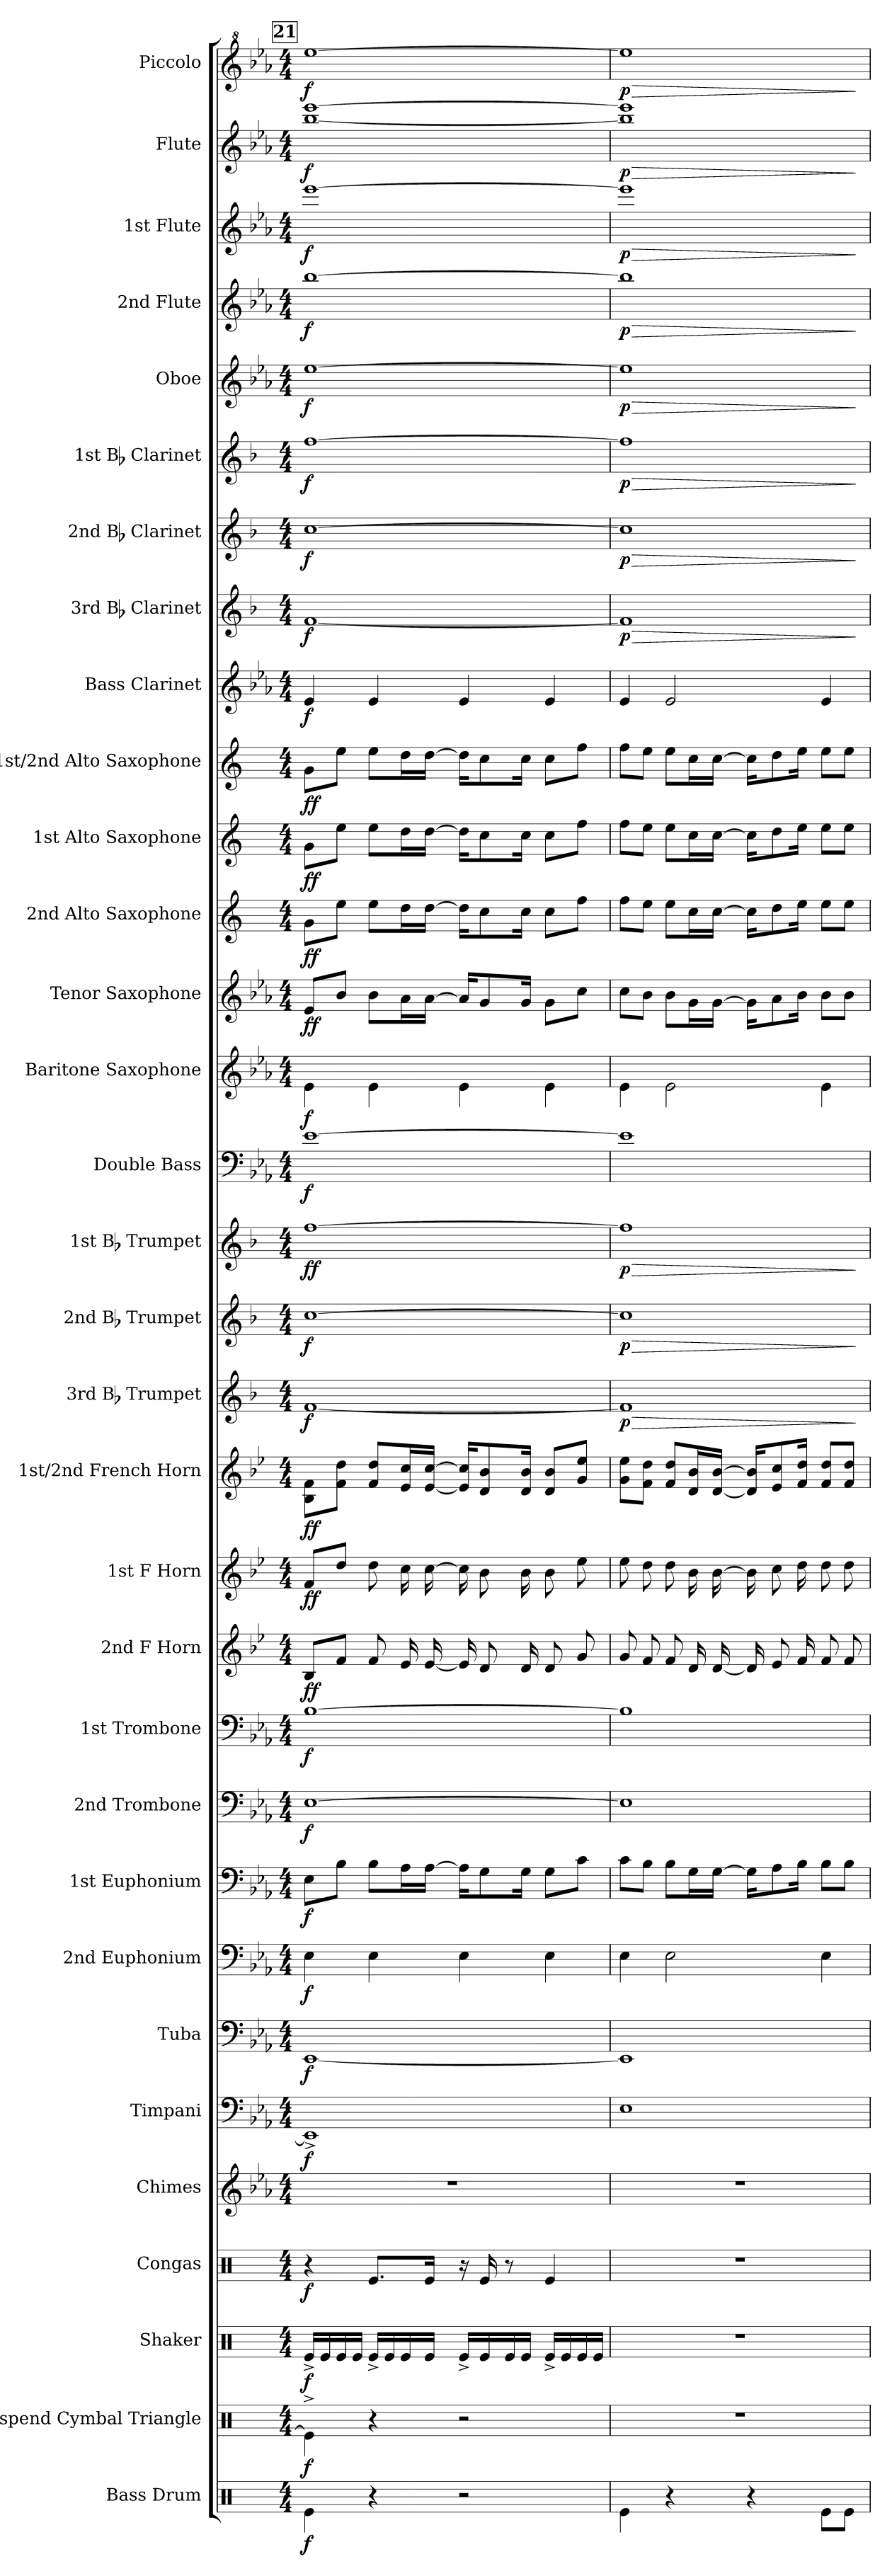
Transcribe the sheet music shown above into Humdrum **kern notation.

**kern	**dynam	**kern	**dynam	**kern	**dynam	**kern	**dynam	**kern	**kern	**dynam	**kern	**dynam	**kern	**dynam	**kern	**dynam	**kern	**dynam	**kern	**dynam	**kern	**dynam	**kern	**dynam	**kern	**dynam	**kern	**dynam	**kern	**dynam	**kern	**dynam	**kern	**dynam	**kern	**dynam	**kern	**dynam	**kern	**dynam	**kern	**dynam	**kern	**dynam	**kern	**dynam	**kern	**dynam	**kern	**dynam	**kern	**dynam	**kern	**dynam	**kern	**dynam	**kern	**dynam	**kern	**dynam	**kern	**dynam
*part32	*part32	*part31	*part31	*part30	*part30	*part29	*part29	*part28	*part27	*part27	*part26	*part26	*part25	*part25	*part24	*part24	*part23	*part23	*part22	*part22	*part21	*part21	*part20	*part20	*part19	*part19	*part18	*part18	*part17	*part17	*part16	*part16	*part15	*part15	*part14	*part14	*part13	*part13	*part12	*part12	*part11	*part11	*part10	*part10	*part9	*part9	*part8	*part8	*part7	*part7	*part6	*part6	*part5	*part5	*part4	*part4	*part3	*part3	*part2	*part2	*part1	*part1
*staff32	*staff32	*staff31	*staff31	*staff30	*staff30	*staff29	*staff29	*staff28	*staff27	*staff27	*staff26	*staff26	*staff25	*staff25	*staff24	*staff24	*staff23	*staff23	*staff22	*staff22	*staff21	*staff21	*staff20	*staff20	*staff19	*staff19	*staff18	*staff18	*staff17	*staff17	*staff16	*staff16	*staff15	*staff15	*staff14	*staff14	*staff13	*staff13	*staff12	*staff12	*staff11	*staff11	*staff10	*staff10	*staff9	*staff9	*staff8	*staff8	*staff7	*staff7	*staff6	*staff6	*staff5	*staff5	*staff4	*staff4	*staff3	*staff3	*staff2	*staff2	*staff1	*staff1
*I"Bass Drum	*	*I"Suspend Cymbal Triangle	*	*I"Shaker	*	*I"Congas	*	*I"Chimes	*I"Timpani	*	*I"Tuba	*	*I"2nd Euphonium	*	*I"1st Euphonium	*	*I"2nd Trombone	*	*I"1st Trombone	*	*I"2nd F Horn	*	*I"1st F Horn	*	*I"1st/2nd French Horn	*	*I"3rd Bb Trumpet	*	*I"2nd Bb Trumpet	*	*I"1st Bb Trumpet	*	*I"Double Bass	*	*I"Baritone Saxophone	*	*I"Tenor Saxophone	*	*I"2nd Alto Saxophone	*	*I"1st Alto Saxophone	*	*I"1st/2nd Alto Saxophone	*	*I"Bass Clarinet	*	*I"3rd Bb Clarinet	*	*I"2nd Bb Clarinet	*	*I"1st Bb Clarinet	*	*I"Oboe	*	*I"2nd Flute	*	*I"1st Flute	*	*I"Flute	*	*I"Piccolo	*
*I'B. Dr.	*	*I'Sus.C Tri.	*	*I'Sh.	*	*I'Co.	*	*I'Chm.	*I'Timp.	*	*I'Tba.	*	*I'Euph. 2	*	*I'Euph. 1	*	*I'Tbn. 2	*	*I'Tbn. 1	*	*I'F Hn. 2	*	*I'F Hn. 1	*	*I'F Hn. 1/2	*	*I'Tpt. 3	*	*I'Tpt. 2	*	*I'Tpt. 1	*	*I'D. Bass	*	*I'Bar. Sax	*	*I'T. Sax.	*	*I'A. Sax. 2	*	*I'A. Sax. 1	*	*I'A. Sax. 1/2	*	*I'B. Cl.	*	*I'Cl. 3	*	*I'Cl. 2	*	*I'Cl. 1	*	*I'Ob.	*	*I'Fl. 2	*	*I'Fl. 1	*	*I'Fl.	*	*I'Picc.	*
*clefX	*	*clefX	*	*clefX	*	*clefX	*	*clefG2	*clefF4	*	*clefF4	*	*clefF4	*	*clefF4	*	*clefF4	*	*clefF4	*	*clefG2	*	*clefG2	*	*clefG2	*	*clefG2	*	*clefG2	*	*clefG2	*	*clefF4	*	*clefG2	*	*clefG2	*	*clefG2	*	*clefG2	*	*clefG2	*	*clefG2	*	*clefG2	*	*clefG2	*	*clefG2	*	*clefG2	*	*clefG2	*	*clefG2	*	*clefG2	*	*clefG^2	*
*	*	*	*	*	*	*	*	*	*	*	*	*	*	*	*	*	*	*	*	*	*ITrd4c7	*	*ITrd4c7	*	*ITrd4c7	*	*ITrd1c2	*	*ITrd1c2	*	*ITrd1c2	*	*ITrd7c12	*	*ITrd12c21	*	*ITrd8c14	*	*ITrd5c9	*	*ITrd5c9	*	*ITrd5c9	*	*ITrd8c14	*	*ITrd1c2	*	*ITrd1c2	*	*ITrd1c2	*	*	*	*	*	*	*	*	*	*ITrd-7c-12	*
*k[]	*	*k[]	*	*k[]	*	*k[]	*	*k[b-e-a-]	*k[b-e-a-]	*	*k[b-e-a-]	*	*k[b-e-a-]	*	*k[b-e-a-]	*	*k[b-e-a-]	*	*k[b-e-a-]	*	*k[b-e-a-]	*	*k[b-e-a-]	*	*k[b-e-a-]	*	*k[b-e-a-]	*	*k[b-e-a-]	*	*k[b-e-a-]	*	*k[b-e-a-]	*	*k[b-e-a-]	*	*k[b-e-a-]	*	*k[b-e-a-]	*	*k[b-e-a-]	*	*k[b-e-a-]	*	*k[b-e-a-]	*	*k[b-e-a-]	*	*k[b-e-a-]	*	*k[b-e-a-]	*	*k[b-e-a-]	*	*k[b-e-a-]	*	*k[b-e-a-]	*	*k[b-e-a-]	*	*k[b-e-a-]	*
*M4/4	*	*M4/4	*	*M4/4	*	*M4/4	*	*M4/4	*M4/4	*	*M4/4	*	*M4/4	*	*M4/4	*	*M4/4	*	*M4/4	*	*M4/4	*	*M4/4	*	*M4/4	*	*M4/4	*	*M4/4	*	*M4/4	*	*M4/4	*	*M4/4	*	*M4/4	*	*M4/4	*	*M4/4	*	*M4/4	*	*M4/4	*	*M4/4	*	*M4/4	*	*M4/4	*	*M4/4	*	*M4/4	*	*M4/4	*	*M4/4	*	*M4/4	*
!!LO:REH:place=s1:a:B:fs=14:t=21
=21	=21	=21	=21	=21	=21	=21	=21	=21	=21	=21	=21	=21	=21	=21	=21	=21	=21	=21	=21	=21	=21	=21	=21	=21	=21	=21	=21	=21	=21	=21	=21	=21	=21	=21	=21	=21	=21	=21	=21	=21	=21	=21	=21	=21	=21	=21	=21	=21	=21	=21	=21	=21	=21	=21	=21	=21	=21	=21	=21	=21	=21	=21
!	!LO:DY:b	!	!LO:DY:b	!	!LO:DY:b	!	!LO:DY:b	!	!	!LO:DY:b	!	!LO:DY:b	!	!LO:DY:b	!	!LO:DY:b	!	!LO:DY:b	!	!LO:DY:b	!	!LO:DY:b	!	!LO:DY:b	!	!LO:DY:b	!	!LO:DY:b	!	!LO:DY:b	!	!LO:DY:b	!	!	!	!	!	!	!	!	!	!	!	!	!	!	!	!	!	!	!	!	!	!	!	!	!	!	!	!	!	!
!	!	!	!	!	!	!	!	!	!	!	!	!	!	!	!	!	!	!	!	!	!	!	!	!	!	!	!	!	!	!	!	!LO:DY:n=1:b	!	!LO:DY:b	!	!LO:DY:b	!	!LO:DY:b	!	!LO:DY:b	!	!LO:DY:b	!	!LO:DY:b	!	!LO:DY:b	!	!LO:DY:b	!	!LO:DY:b	!	!LO:DY:b	!	!LO:DY:b	!	!LO:DY:b	!	!LO:DY:b	!	!LO:DY:b	!	!LO:DY:b
4Re\	f	4Re^\]	f	16Re^/LL	f	4r	f	1r	1EE-^]	f	[1EE-	f	4E-\	f	8E-\L	f	[1E-	f	[1B-	f	8E-/L	ff	8B-/L	ff	8E-\ 8B-\L	ff	[1e-	f	[1b-	f	[1ee-	f f	[1E-	f	4E-\	f	8E-/L	ff	8B-\L	ff	8B-\L	ff	8B-\L	ff	4E-/	f	[1e-	f	[1b-	f	[1ee-	f	[1ee-	f	[1bb-	f	[1eee-	f	[1bb- [1eee-	f	[1eeee-	f
.	.	.	.	16Re/	.	.	.	.	.	.	.	.	.	.	.	.	.	.	.	.	.	.	.	.	.	.	.	.	.	.	.	.	.	.	.	.	.	.	.	.	.	.	.	.	.	.	.	.	.	.	.	.	.	.	.	.	.	.	.	.	.	.
.	.	.	.	16Re/	.	.	.	.	.	.	.	.	.	.	8B-\J	.	.	.	.	.	8B-/J	.	8g\J	.	8B-\ 8g\J	.	.	.	.	.	.	.	.	.	.	.	8B-/J	.	8g\J	.	8g\J	.	8g\J	.	.	.	.	.	.	.	.	.	.	.	.	.	.	.	.	.	.	.
.	.	.	.	16Re/JJ	.	.	.	.	.	.	.	.	.	.	.	.	.	.	.	.	.	.	.	.	.	.	.	.	.	.	.	.	.	.	.	.	.	.	.	.	.	.	.	.	.	.	.	.	.	.	.	.	.	.	.	.	.	.	.	.	.	.
4r	.	4r	.	16Re^/LL	.	8.Re/L	.	.	.	.	.	.	4E-\	.	8B-\L	.	.	.	.	.	8B-/	.	8g\	.	8B-/ 8g/L	.	.	.	.	.	.	.	.	.	4E-\	.	8B-\L	.	8g\L	.	8g\L	.	8g\L	.	4E-/	.	.	.	.	.	.	.	.	.	.	.	.	.	.	.	.	.
.	.	.	.	16Re/	.	.	.	.	.	.	.	.	.	.	.	.	.	.	.	.	.	.	.	.	.	.	.	.	.	.	.	.	.	.	.	.	.	.	.	.	.	.	.	.	.	.	.	.	.	.	.	.	.	.	.	.	.	.	.	.	.	.
.	.	.	.	16Re/	.	.	.	.	.	.	.	.	.	.	16A-\L	.	.	.	.	.	16A-/	.	16f\	.	16A-/ 16f/L	.	.	.	.	.	.	.	.	.	.	.	16A-\L	.	16f\L	.	16f\L	.	16f\L	.	.	.	.	.	.	.	.	.	.	.	.	.	.	.	.	.	.	.
.	.	.	.	16Re/JJ	.	16Re/Jk	.	.	.	.	.	.	.	.	[16A-\JJ	.	.	.	.	.	[16A-/	.	[16f\	.	[16A-/ [16f/JJ	.	.	.	.	.	.	.	.	.	.	.	[16A-\JJ	.	[16f\JJ	.	[16f\JJ	.	[16f\JJ	.	.	.	.	.	.	.	.	.	.	.	.	.	.	.	.	.	.	.
2r	.	2r	.	16Re^/LL	.	16r	.	.	.	.	.	.	4E-\	.	16A-\KL]	.	.	.	.	.	16A-/]	.	16f\]	.	16A-/] 16f/]KL	.	.	.	.	.	.	.	.	.	4E-\	.	16A-/KL]	.	16f\KL]	.	16f\KL]	.	16f\KL]	.	4E-/	.	.	.	.	.	.	.	.	.	.	.	.	.	.	.	.	.
.	.	.	.	16Re/	.	16Re/	.	.	.	.	.	.	.	.	8G\	.	.	.	.	.	8G/	.	8e-\	.	8G/ 8e-/	.	.	.	.	.	.	.	.	.	.	.	8G/	.	8e-\	.	8e-\	.	8e-\	.	.	.	.	.	.	.	.	.	.	.	.	.	.	.	.	.	.	.
.	.	.	.	16Re/	.	8r	.	.	.	.	.	.	.	.	.	.	.	.	.	.	.	.	.	.	.	.	.	.	.	.	.	.	.	.	.	.	.	.	.	.	.	.	.	.	.	.	.	.	.	.	.	.	.	.	.	.	.	.	.	.	.	.
.	.	.	.	16Re/JJ	.	.	.	.	.	.	.	.	.	.	16G\Jk	.	.	.	.	.	16G/	.	16e-\	.	16G/ 16e-/Jk	.	.	.	.	.	.	.	.	.	.	.	16G/Jk	.	16e-\Jk	.	16e-\Jk	.	16e-\Jk	.	.	.	.	.	.	.	.	.	.	.	.	.	.	.	.	.	.	.
.	.	.	.	16Re^/LL	.	4Re/	.	.	.	.	.	.	4E-\	.	8G\L	.	.	.	.	.	8G/	.	8e-\	.	8G/ 8e-/L	.	.	.	.	.	.	.	.	.	4E-\	.	8G\L	.	8e-\L	.	8e-\L	.	8e-\L	.	4E-/	.	.	.	.	.	.	.	.	.	.	.	.	.	.	.	.	.
.	.	.	.	16Re/	.	.	.	.	.	.	.	.	.	.	.	.	.	.	.	.	.	.	.	.	.	.	.	.	.	.	.	.	.	.	.	.	.	.	.	.	.	.	.	.	.	.	.	.	.	.	.	.	.	.	.	.	.	.	.	.	.	.
.	.	.	.	16Re/	.	.	.	.	.	.	.	.	.	.	8c\J	.	.	.	.	.	8c/	.	8a-\	.	8c/ 8a-/J	.	.	.	.	.	.	.	.	.	.	.	8c\J	.	8a-\J	.	8a-\J	.	8a-\J	.	.	.	.	.	.	.	.	.	.	.	.	.	.	.	.	.	.	.
.	.	.	.	16Re/JJ	.	.	.	.	.	.	.	.	.	.	.	.	.	.	.	.	.	.	.	.	.	.	.	.	.	.	.	.	.	.	.	.	.	.	.	.	.	.	.	.	.	.	.	.	.	.	.	.	.	.	.	.	.	.	.	.	.	.
=22	=22	=22	=22	=22	=22	=22	=22	=22	=22	=22	=22	=22	=22	=22	=22	=22	=22	=22	=22	=22	=22	=22	=22	=22	=22	=22	=22	=22	=22	=22	=22	=22	=22	=22	=22	=22	=22	=22	=22	=22	=22	=22	=22	=22	=22	=22	=22	=22	=22	=22	=22	=22	=22	=22	=22	=22	=22	=22	=22	=22	=22	=22
!	!	!	!	!	!	!	!	!	!	!	!	!	!	!	!	!	!	!	!	!	!	!	!	!	!	!	!	!LO:HP:b	!	!LO:HP:b	!	!LO:HP:b	!	!	!	!	!	!	!	!	!	!	!	!	!	!	!	!LO:HP:b	!	!LO:HP:b	!	!LO:HP:b	!	!LO:HP:b	!	!LO:HP:b	!	!LO:HP:b	!	!LO:HP:b	!	!LO:HP:b
!	!	!	!	!	!	!	!	!	!	!	!	!	!	!	!	!	!	!	!	!	!	!	!	!	!	!	!	!LO:DY:n=1:b	!	!LO:DY:n=1:b	!	!LO:DY:n=1:b	!	!	!	!	!	!	!	!	!	!	!	!	!	!	!	!LO:DY:n=1:b	!	!LO:DY:n=1:b	!	!LO:DY:n=1:b	!	!LO:DY:n=1:b	!	!LO:DY:n=1:b	!	!LO:DY:n=1:b	!	!LO:DY:n=1:b	!	!LO:DY:n=1:b
4Re\	.	1r	.	1r	.	1r	.	1r	1E-	.	1EE-]	.	4E-\	.	8c\L	.	1E-]	.	1B-]	.	8c/	.	8a-\	.	8c\ 8a-\L	.	1e-]	> p	1b-]	> p	1ee-]	> p	1E-]	.	4E-\	.	8c\L	.	8a-\L	.	8a-\L	.	8a-\L	.	4E-/	.	1e-]	> p	1b-]	> p	1ee-]	> p	1ee-]	> p	1bb-]	> p	1eee-]	> p	1bb-] 1eee-]	> p	1eeee-]	> p
.	.	.	.	.	.	.	.	.	.	.	.	.	.	.	8B-\J	.	.	.	.	.	8B-/	.	8g\	.	8B-\ 8g\J	.	.	.	.	.	.	.	.	.	.	.	8B-\J	.	8g\J	.	8g\J	.	8g\J	.	.	.	.	.	.	.	.	.	.	.	.	.	.	.	.	.	.	.
4r	.	.	.	.	.	.	.	.	.	.	.	.	2E-\	.	8B-\L	.	.	.	.	.	8B-/	.	8g\	.	8B-/ 8g/L	.	.	.	.	.	.	.	.	.	2E-\	.	8B-\L	.	8g\L	.	8g\L	.	8g\L	.	2E-/	.	.	.	.	.	.	.	.	.	.	.	.	.	.	.	.	.
.	.	.	.	.	.	.	.	.	.	.	.	.	.	.	16G\L	.	.	.	.	.	16G/	.	16e-\	.	16G/ 16e-/L	.	.	.	.	.	.	.	.	.	.	.	16G\L	.	16e-\L	.	16e-\L	.	16e-\L	.	.	.	.	.	.	.	.	.	.	.	.	.	.	.	.	.	.	.
.	.	.	.	.	.	.	.	.	.	.	.	.	.	.	[16G\JJ	.	.	.	.	.	[16G/	.	[16e-\	.	[16G/ [16e-/JJ	.	.	.	.	.	.	.	.	.	.	.	[16G\JJ	.	[16e-\JJ	.	[16e-\JJ	.	[16e-\JJ	.	.	.	.	.	.	.	.	.	.	.	.	.	.	.	.	.	.	.
4r	.	.	.	.	.	.	.	.	.	.	.	.	.	.	16G\KL]	.	.	.	.	.	16G/]	.	16e-\]	.	16G/] 16e-/]KL	.	.	.	.	.	.	.	.	.	.	.	16G\KL]	.	16e-\KL]	.	16e-\KL]	.	16e-\KL]	.	.	.	.	.	.	.	.	.	.	.	.	.	.	.	.	.	.	.
.	.	.	.	.	.	.	.	.	.	.	.	.	.	.	8A-\	.	.	.	.	.	8A-/	.	8f\	.	8A-/ 8f/	.	.	.	.	.	.	.	.	.	.	.	8A-\	.	8f\	.	8f\	.	8f\	.	.	.	.	.	.	.	.	.	.	.	.	.	.	.	.	.	.	.
.	.	.	.	.	.	.	.	.	.	.	.	.	.	.	16B-\Jk	.	.	.	.	.	16B-/	.	16g\	.	16B-/ 16g/Jk	.	.	.	.	.	.	.	.	.	.	.	16B-\Jk	.	16g\Jk	.	16g\Jk	.	16g\Jk	.	.	.	.	.	.	.	.	.	.	.	.	.	.	.	.	.	.	.
8Re\L	.	.	.	.	.	.	.	.	.	.	.	.	4E-\	.	8B-\L	.	.	.	.	.	8B-/	.	8g\	.	8B-/ 8g/L	.	.	.	.	.	.	.	.	.	4E-\	.	8B-\L	.	8g\L	.	8g\L	.	8g\L	.	4E-/	.	.	.	.	.	.	.	.	.	.	.	.	.	.	.	.	.
8Re\J	.	.	.	.	.	.	.	.	.	.	.	.	.	.	8B-\J	.	.	.	.	.	8B-/	.	8g\	.	8B-/ 8g/J	.	.	.	.	.	.	.	.	.	.	.	8B-\J	.	8g\J	.	8g\J	.	8g\J	.	.	.	.	.	.	.	.	.	.	.	.	.	.	.	.	.	.	.
.	.	.	.	.	.	.	.	.	.	.	.	.	.	.	.	.	.	.	.	.	.	.	.	.	.	.	.	]	.	]	.	]	.	.	.	.	.	.	.	.	.	.	.	.	.	.	.	]	.	]	.	]	.	]	.	]	.	]	.	]	.	]
=	=	=	=	=	=	=	=	=	=	=	=	=	=	=	=	=	=	=	=	=	=	=	=	=	=	=	=	=	=	=	=	=	=	=	=	=	=	=	=	=	=	=	=	=	=	=	=	=	=	=	=	=	=	=	=	=	=	=	=	=	=	=
*-	*-	*-	*-	*-	*-	*-	*-	*-	*-	*-	*-	*-	*-	*-	*-	*-	*-	*-	*-	*-	*-	*-	*-	*-	*-	*-	*-	*-	*-	*-	*-	*-	*-	*-	*-	*-	*-	*-	*-	*-	*-	*-	*-	*-	*-	*-	*-	*-	*-	*-	*-	*-	*-	*-	*-	*-	*-	*-	*-	*-	*-	*-
